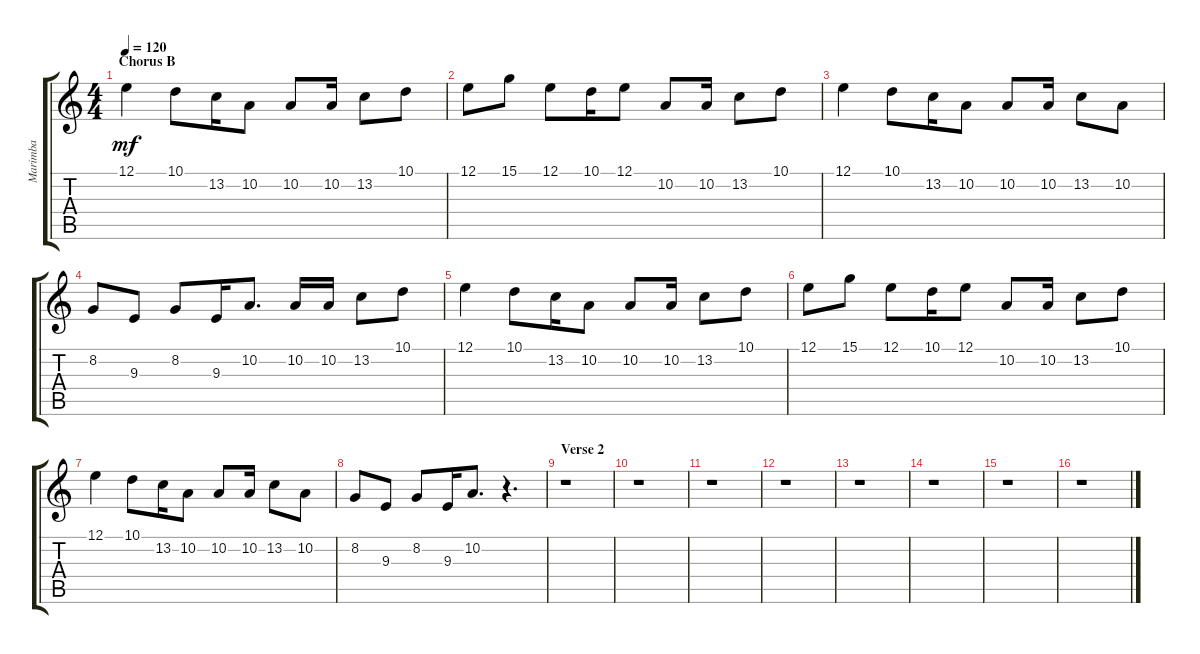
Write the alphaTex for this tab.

\track ("Marimba" "Marimba") {instrument marimba}
\staff {score tabs}
\tuning (E4 B3 G3 D3 A2 E2) {hide}
\ts (4 4)
\section ("" "Chorus B")
\tempo 120
\clef g2
\ks c
12.1.4{dy mf} 10.1.8 13.2.16 10.2.8 10.2.8 10.2.16 13.2.8 10.1.8 |
12.1.8 15.1.8 12.1.8 10.1.16 12.1.8 10.2.8 10.2.16 13.2.8 10.1.8 |
12.1.4 10.1.8 13.2.16 10.2.8 10.2.8 10.2.16 13.2.8 10.2.8 |
8.2.8 9.3.8 8.2.8 9.3.16 10.2.8{d} 10.2.16 10.2.16 13.2.8 10.1.8 |
12.1.4 10.1.8 13.2.16 10.2.8 10.2.8 10.2.16 13.2.8 10.1.8 |
12.1.8 15.1.8 12.1.8 10.1.16 12.1.8 10.2.8 10.2.16 13.2.8 10.1.8 |
12.1.4 10.1.8 13.2.16 10.2.8 10.2.8 10.2.16 13.2.8 10.2.8 |
8.2.8 9.3.8 8.2.8 9.3.16 10.2.8{d} r.4{d} |
\section ("" "Verse 2")
r.1 |
r.1 |
r.1 |
r.1 |
r.1 |
r.1 |
r.1 |
r.1
